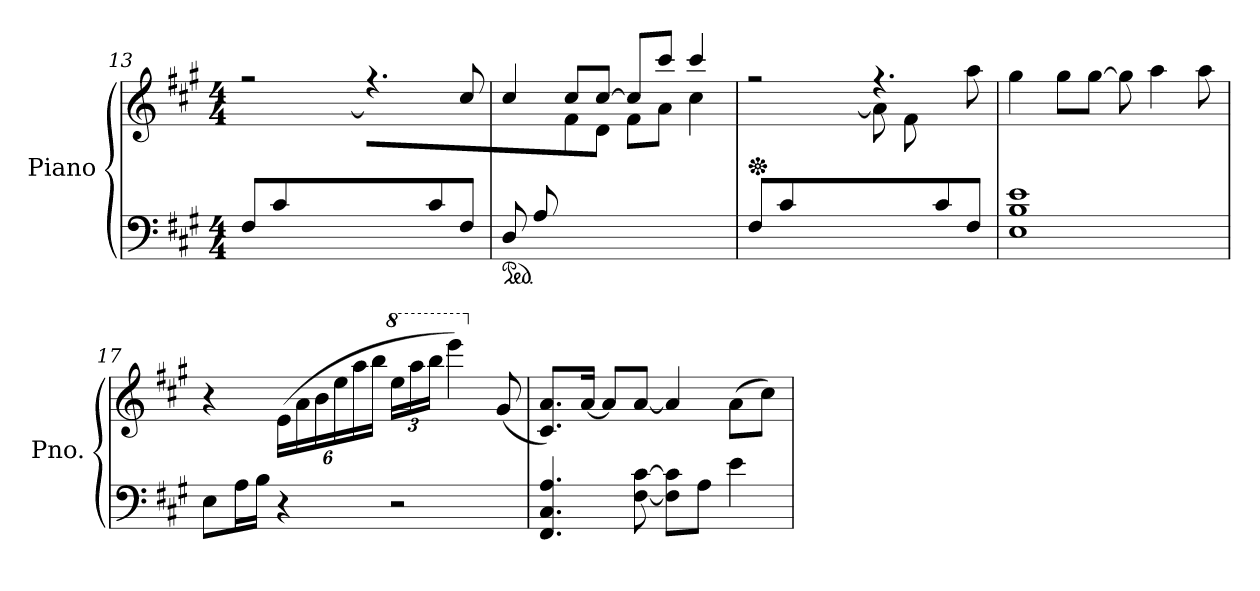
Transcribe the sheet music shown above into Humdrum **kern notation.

**kern	**kern
*part1	*part1
*staff2	*staff1
*I"Piano	*
*I'Pno.	*
*clefF4	*clefG2
*k[f#c#g#]	*k[f#c#g#]
*M4/4	*M4/4
=13	=13
*	*^
8F#/L	2rff	4ryy
8c#/	.	.
2ryy	.	8g#\
.	.	[8a\J
.	4.rff	8a\L]
.	.	8f#\
8c#/	.	4ryy
8F#/J	8cc#/	.
=14	=14	=14
*ped	*	*
(8D/L	4cc#/	4ryy
8A/	.	.
2.ryy	8cc#/L	8f#\
.	[8cc#/J	8d\J
.	8cc#/L]	8f#\L
.	8ccc#/J	8a\J
.	4ccc#/	4cc#\)
=15	=15	=15
*	*Xped	*
8F#/L	2rff	4ryy
8c#/	.	.
2ryy	.	8g#\
.	.	[8a\J
.	4.rff	8a\L]
.	.	8f#\
8c#/	.	4ryy
8F#/J	8aa\	.
*	*v	*v
=16	=16
1E 1B 1e	4gg#\
.	8gg#\L
.	[8gg#\J
.	8gg#\]
.	4aa\
.	8aa\
!!LO:LB:g=z
=17	=17
8E\L	4r
16A\L	.
16B\JJ	.
*	*Xbrackettup
4r	(24e\LL
.	24a\
.	24b\
.	24ee\
.	24aa\
.	24bb\JJ
*	*8va
2r	24eee\LL
.	24aaa\
.	24bbb\JJ
.	4eeeeZ\)
*	*X8va
.	(8g#/
=18	=18
4.FF#/ 4.C#/ 4.A/	8.c#/ 8.a/L)
.	[16a/Jk
.	8a/L]
[8F#\ [8c#\	[8a/J
8F#\] 8c#\]L	4a/]
8A\J	.
4e\	(8a\L
.	8cc#\J)
=	=
*-	*-
